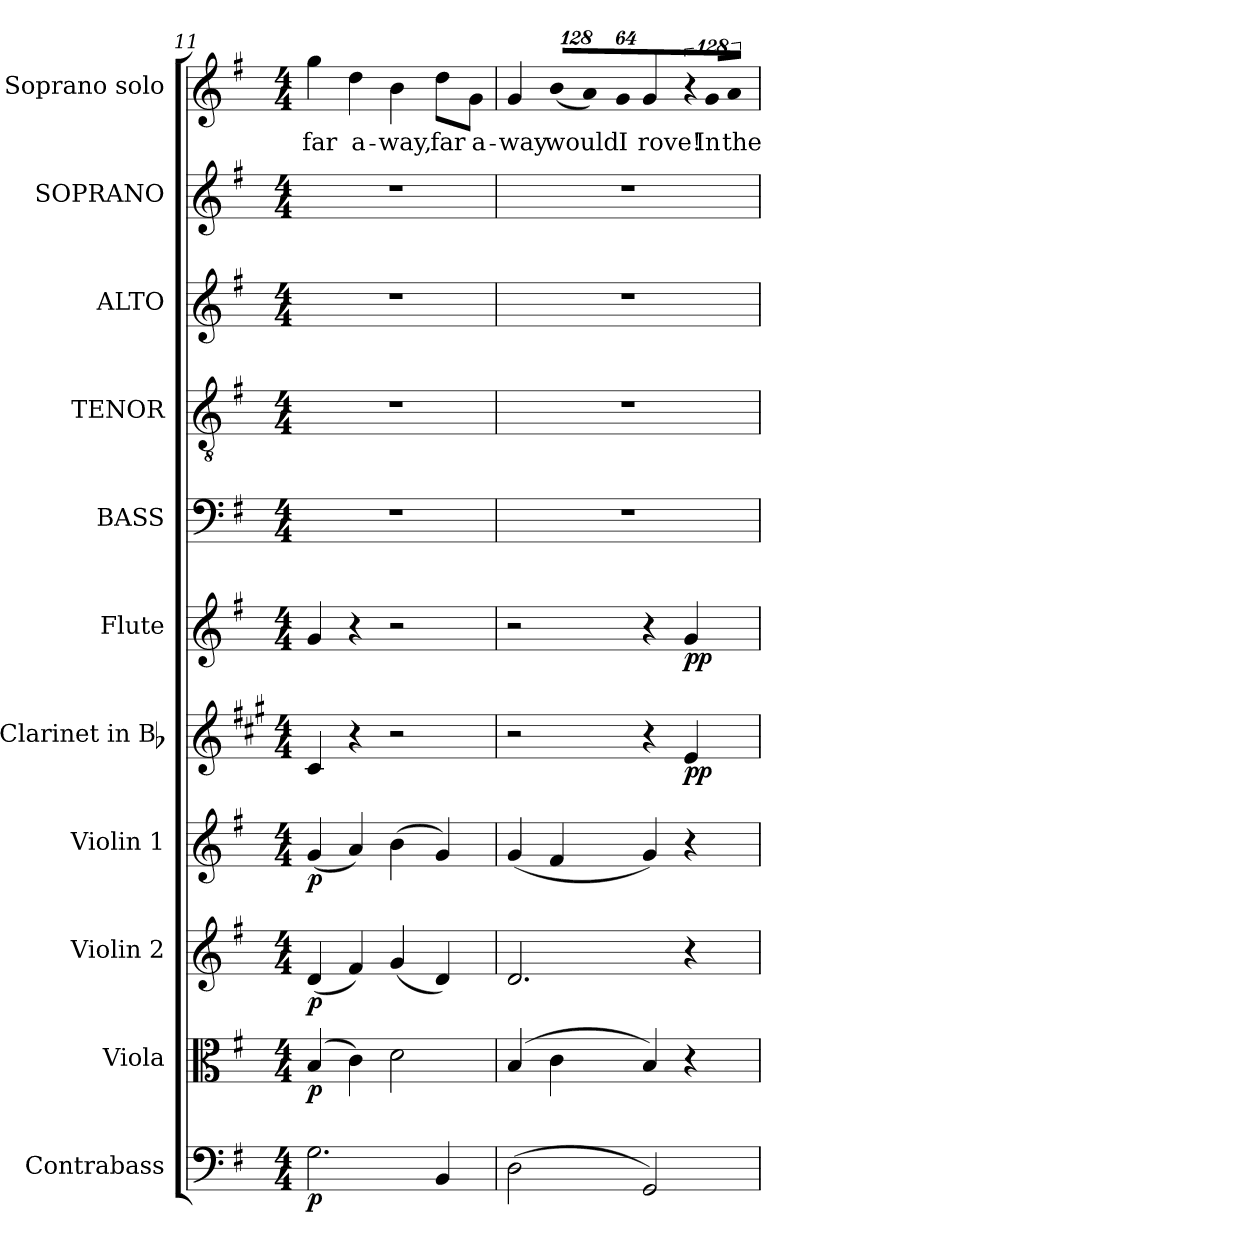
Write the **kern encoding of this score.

**kern	**dynam	**kern	**dynam	**kern	**dynam	**kern	**dynam	**kern	**dynam	**kern	**dynam	**kern	**kern	**kern	**kern	**kern	**text
*part11	*part11	*part10	*part10	*part9	*part9	*part8	*part8	*part7	*part7	*part6	*part6	*part5	*part4	*part3	*part2	*part1	*part1
*staff11	*staff11	*staff10	*staff10	*staff9	*staff9	*staff8	*staff8	*staff7	*staff7	*staff6	*staff6	*staff5	*staff4	*staff3	*staff2	*staff1	*staff1
*I"Contrabass	*	*I"Viola	*	*I"Violin 2	*	*I"Violin 1	*	*I"Clarinet in Bb	*	*I"Flute	*	*I"BASS	*I"TENOR	*I"ALTO	*I"SOPRANO	*I"Soprano solo	*
*I'Cb.	*	*I'Vla.	*	*I'Vln. 2	*	*I'Vln. 1	*	*I'Cl.	*	*I'Fl.	*	*I'B.	*I'T.	*I'A.	*I'S.	*I'S.	*
*clefF4	*	*clefC3	*	*clefG2	*	*clefG2	*	*clefG2	*	*clefG2	*	*clefF4	*clefGv2	*clefG2	*clefG2	*clefG2	*
*ITrd7c12	*	*	*	*	*	*	*	*ITrd1c2	*	*	*	*	*ITrd7c12	*	*	*	*
*k[f#]	*	*k[f#]	*	*k[f#]	*	*k[f#]	*	*k[f#]	*	*k[f#]	*	*k[f#]	*k[f#]	*k[f#]	*k[f#]	*k[f#]	*
*G:	*	*G:	*	*G:	*	*G:	*	*G:	*	*G:	*	*G:	*G:	*G:	*G:	*G:	*
*M4/4	*	*M4/4	*	*M4/4	*	*M4/4	*	*M4/4	*	*M4/4	*	*M4/4	*M4/4	*M4/4	*M4/4	*M4/4	*
=11	=11	=11	=11	=11	=11	=11	=11	=11	=11	=11	=11	=11	=11	=11	=11	=11	=11
!	!	!	!	!	!	!	!	!	!	!	!	!	!	!	!	!	!LO:LY:b:color=#000000
2.GGi\	p	(4Bi/	p	(4di/	p	(4gi/	p	4Bi/	.	4gi/	.	1r	1r	1r	1r	4ggi\	far
!	!	!	!	!	!	!	!	!	!	!	!	!	!	!	!	!	!LO:LY:b:color=#000000
.	.	4ci\)	.	4f#i/)	.	4ai/)	.	4r	.	4r	.	.	.	.	.	4ddi\	a-
!	!	!	!	!	!	!	!	!	!	!	!	!	!	!	!	!	!LO:LY:b:color=#000000
.	.	2di\	.	(4gi/	.	(4bi\	.	2r	.	2r	.	.	.	.	.	4bi\	-way,
!	!	!	!	!	!	!	!	!	!	!	!	!	!	!	!	!	!LO:LY:b:color=#000000
4BBBi/	.	.	.	4di/)	.	4gi/)	.	.	.	.	.	.	.	.	.	8ddi\L	far
!	!	!	!	!	!	!	!	!	!	!	!	!	!	!	!	!	!LO:LY:b:color=#000000
.	.	.	.	.	.	.	.	.	.	.	.	.	.	.	.	8gi\J	a-
!!LO:LB:g=z
=12	=12	=12	=12	=12	=12	=12	=12	=12	=12	=12	=12	=12	=12	=12	=12	=12	=12
!	!	!	!	!	!	!	!	!	!	!	!	!	!	!	!	!	!LO:LY:b:color=#000000
(2DDi\	.	(4Bi/	.	2.di/	.	(4gi/	.	2r	.	2r	.	1r	1r	1r	1r	4gi/	-way
*	*	*	*	*	*	*	*	*	*	*	*	*	*	*	*	*Xbrackettup	*
!	!	!	!	!	!	!	!	!	!	!	!	!	!	!	!	!LO:N:vis=8	!
!	!	!	!	!	!	!	!	!	!	!	!	!	!	!	!	!	!LO:LY:b:color=#000000
.	.	4ci\	.	.	.	4f#i/	.	.	.	.	.	.	.	.	.	(1024%85bi/L	would
!	!	!	!	!	!	!	!	!	!	!	!	!	!	!	!	!LO:N:vis=8	!
.	.	.	.	.	.	.	.	.	.	.	.	.	.	.	.	1024%85ai/)	.
!	!	!	!	!	!	!	!	!	!	!	!	!	!	!	!	!LO:N:vis=8	!
!	!	!	!	!	!	!	!	!	!	!	!	!	!	!	!	!	!LO:LY:b:color=#000000
.	.	.	.	.	.	.	.	.	.	.	.	.	.	.	.	512%43gi/J	I
!	!	!	!	!	!	!	!	!	!	!	!	!	!	!	!	!	!LO:LY:b:color=#000000
2GGGi/)	.	4Bi/)	.	.	.	4gi/)	.	4r	.	4r	.	.	.	.	.	4gi/	rove!
*	*	*	*	*	*	*	*	*	*	*	*	*	*	*	*	*brackettup	*
!	!	!	!	!	!	!	!	!	!	!	!	!	!	!	!	!LO:N:vis=8	!
.	.	4r	.	4r	.	4r	.	4di/	pp	4gi/	pp	.	.	.	.	1024%85r	.
!	!	!	!	!	!	!	!	!	!	!	!	!	!	!	!	!LO:N:vis=8	!
!	!	!	!	!	!	!	!	!	!	!	!	!	!	!	!	!	!LO:LY:b:color=#000000
.	.	.	.	.	.	.	.	.	.	.	.	.	.	.	.	1024%85gi/L	In
!	!	!	!	!	!	!	!	!	!	!	!	!	!	!	!	!LO:N:vis=8	!
!	!	!	!	!	!	!	!	!	!	!	!	!	!	!	!	!	!LO:LY:b:color=#000000
.	.	.	.	.	.	.	.	.	.	.	.	.	.	.	.	512%43ai/J	the
=	=	=	=	=	=	=	=	=	=	=	=	=	=	=	=	=	=
*-	*-	*-	*-	*-	*-	*-	*-	*-	*-	*-	*-	*-	*-	*-	*-	*-	*-
